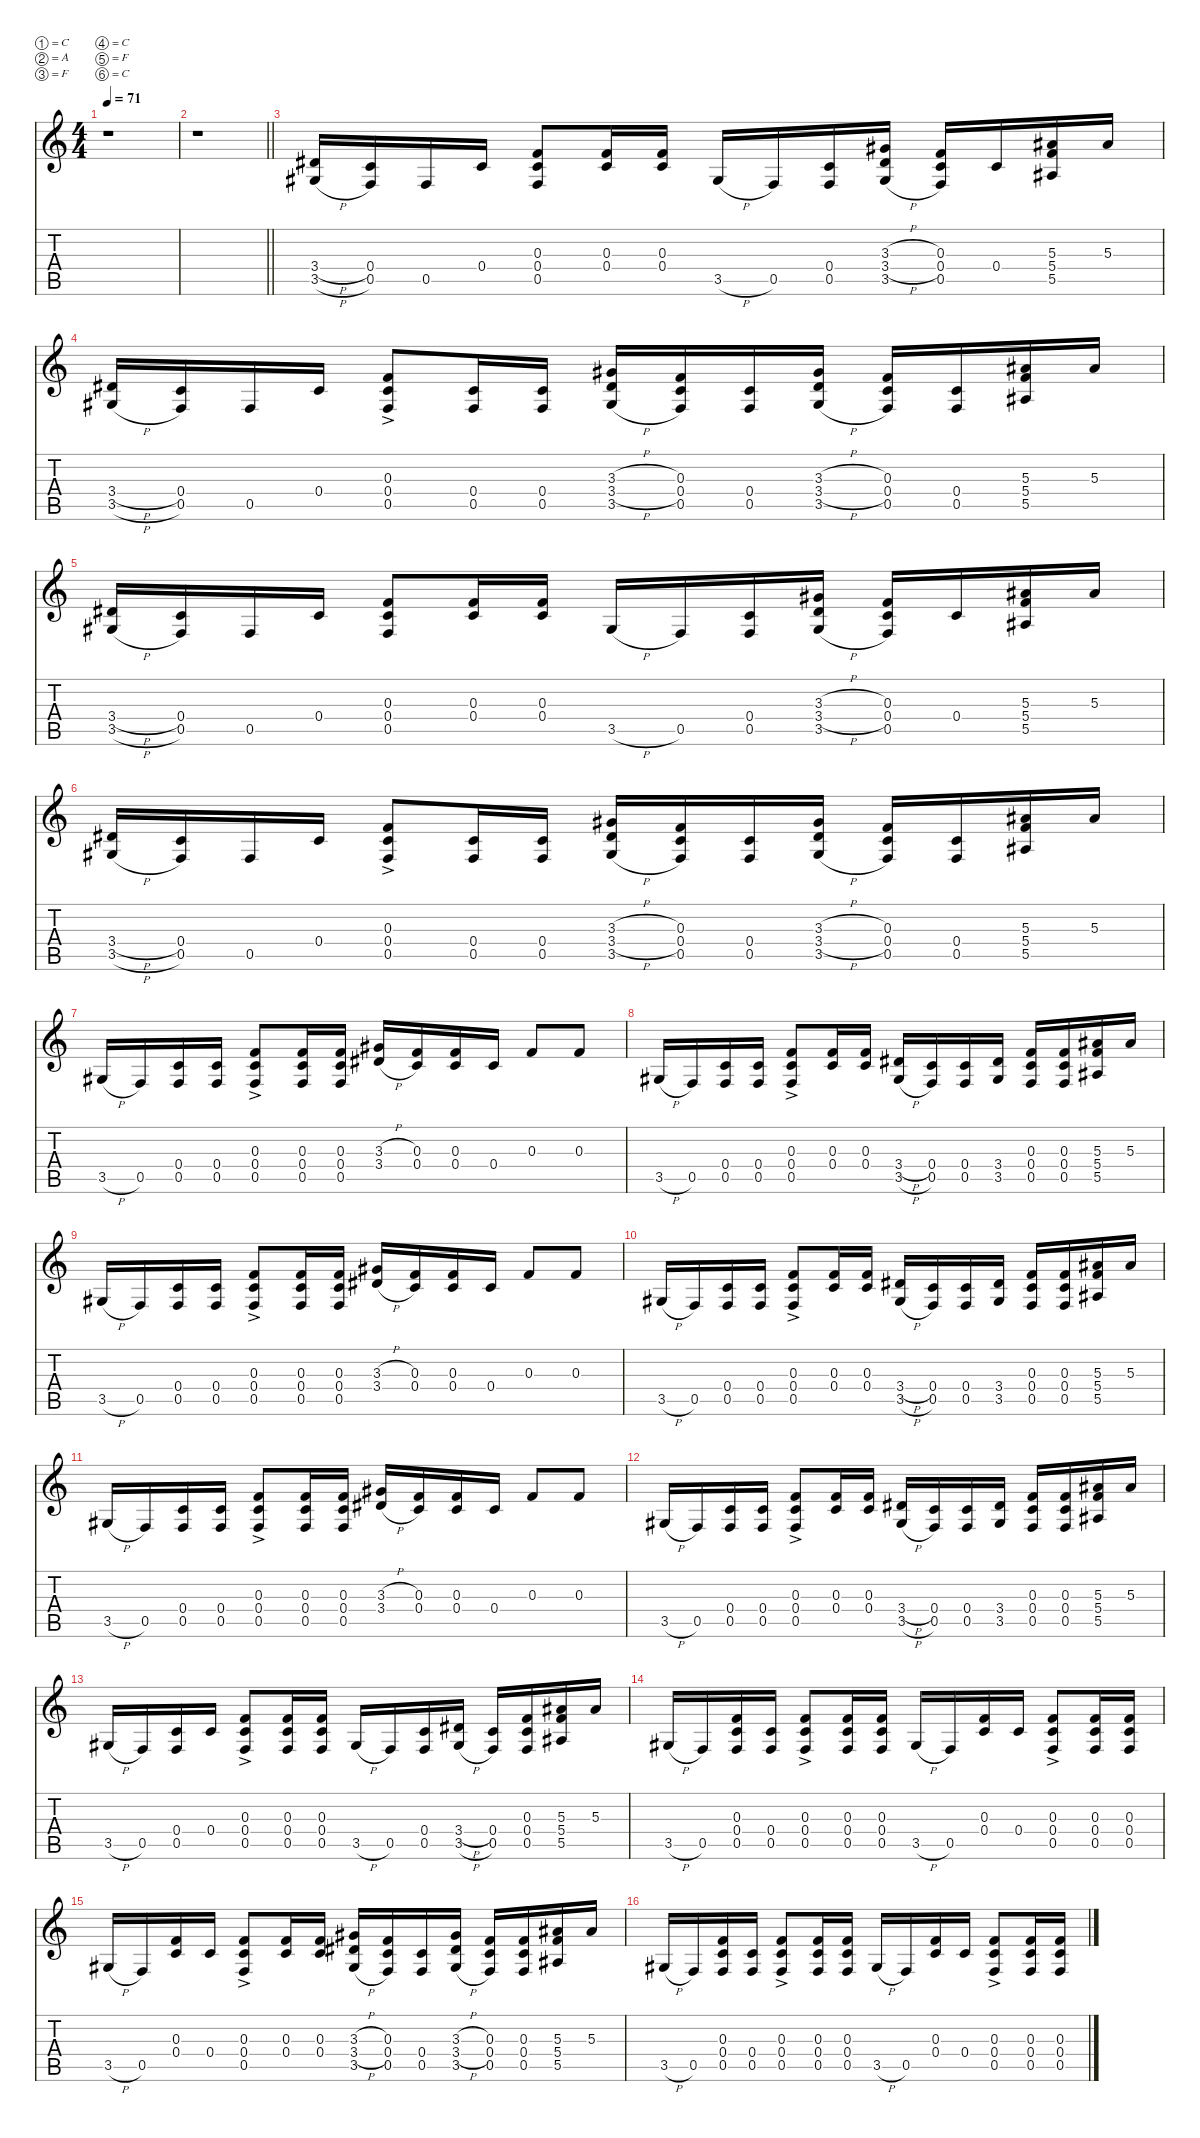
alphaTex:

\defaultSystemsLayout 4
\hideDynamics
\bracketExtendMode nobrackets
\singleTrackTrackNamePolicy hidden
\multiTrackTrackNamePolicy hidden
\firstSystemTrackNameMode fullname
\firstSystemTrackNameOrientation horizontal
\otherSystemsTrackNameOrientation horizontal
\track ("Guitar 1" "el.guit.") {defaultSystemsLayout 4 instrument electricguitarclean}
\staff {score tabs}
\tuning (C4 A3 F3 C3 F2 C2)
\ts (4 4)
\beaming (8 2 2 2 2)
\tempo 71
\clef g2
\ks c
r.1{dy mf instrument electricguitarclean beam Down} |
\barLineRight lightlight
r.1{beam Down} |
(3.4{h acc #} 3.5{h acc #}).16{beam Up} (0.4 0.5).16{beam Up} 0.5.16{beam Up} 0.4.16{beam Up} (0.3 0.4 0.5).8{beam Up} (0.3 0.4).16{beam Up} (0.3 0.4).16{beam Up} 3.5{h acc #}.16{beam Up} 0.5.16{beam Up} (0.4 0.5).16{beam Up} (3.3{h acc #} 3.4{h acc #} 3.5{h acc #}).16{beam Up} (0.3 0.4 0.5).16{beam Up} 0.4.16{beam Up} (5.3{acc #} 5.4 5.5{acc #}).16{beam Up} 5.3{acc #}.16{beam Up} |
(3.4{h acc #} 3.5{h acc #}).16{beam Up} (0.4 0.5).16{beam Up} 0.5.16{beam Up} 0.4.16{beam Up} (0.3{ac} 0.4{ac} 0.5{ac}).8{beam Up} (0.4 0.5).16{beam Up} (0.4 0.5).16{beam Up} (3.3{h acc #} 3.4{h acc #} 3.5{h acc #}).16{beam Up} (0.3 0.4 0.5).16{beam Up} (0.4 0.5).16{beam Up} (3.3{h acc #} 3.4{h acc #} 3.5{h acc #}).16{beam Up} (0.3 0.4 0.5).16{beam Up} (0.4 0.5).16{beam Up} (5.3{acc #} 5.4 5.5{acc #}).16{beam Up} 5.3{acc #}.16{beam Up} |
(3.4{h acc #} 3.5{h acc #}).16{beam Up} (0.4 0.5).16{beam Up} 0.5.16{beam Up} 0.4.16{beam Up} (0.3 0.4 0.5).8{beam Up} (0.3 0.4).16{beam Up} (0.3 0.4).16{beam Up} 3.5{h acc #}.16{beam Up} 0.5.16{beam Up} (0.4 0.5).16{beam Up} (3.3{h acc #} 3.4{h acc #} 3.5{h acc #}).16{beam Up} (0.3 0.4 0.5).16{beam Up} 0.4.16{beam Up} (5.3{acc #} 5.4 5.5{acc #}).16{beam Up} 5.3{acc #}.16{beam Up} |
(3.4{h acc #} 3.5{h acc #}).16{beam Up} (0.4 0.5).16{beam Up} 0.5.16{beam Up} 0.4.16{beam Up} (0.3{ac} 0.4{ac} 0.5{ac}).8{beam Up} (0.4 0.5).16{beam Up} (0.4 0.5).16{beam Up} (3.3{h acc #} 3.4{h acc #} 3.5{h acc #}).16{beam Up} (0.3 0.4 0.5).16{beam Up} (0.4 0.5).16{beam Up} (3.3{h acc #} 3.4{h acc #} 3.5{h acc #}).16{beam Up} (0.3 0.4 0.5).16{beam Up} (0.4 0.5).16{beam Up} (5.3{acc #} 5.4 5.5{acc #}).16{beam Up} 5.3{acc #}.16{beam Up} |
3.5{h acc #}.16{beam Up} 0.5.16{beam Up} (0.4 0.5).16{beam Up} (0.4 0.5).16{beam Up} (0.3{ac} 0.4{ac} 0.5{ac}).8{beam Up} (0.3 0.4 0.5).16{beam Up} (0.3 0.4 0.5).16{beam Up} (3.3{h acc #} 3.4{h acc #}).16{beam Up} (0.3 0.4).16{beam Up} (0.3 0.4).16{beam Up} 0.4.16{beam Up} 0.3.8{beam Up} 0.3.8{beam Up} |
3.5{h acc #}.16{beam Up} 0.5.16{beam Up} (0.4 0.5).16{beam Up} (0.4 0.5).16{beam Up} (0.3{ac} 0.4{ac} 0.5{ac}).8{beam Up} (0.3 0.4).16{beam Up} (0.3 0.4).16{beam Up} (3.4{h acc #} 3.5{h acc #}).16{beam Up} (0.4 0.5).16{beam Up} (0.4 0.5).16{beam Up} (3.4{acc #} 3.5{acc #}).16{beam Up} (0.3 0.4 0.5).16{beam Up} (0.3 0.4 0.5).16{beam Up} (5.3{acc #} 5.4 5.5{acc #}).16{beam Up} 5.3{acc #}.16{beam Up} |
3.5{h acc #}.16{beam Up} 0.5.16{beam Up} (0.4 0.5).16{beam Up} (0.4 0.5).16{beam Up} (0.3{ac} 0.4{ac} 0.5{ac}).8{beam Up} (0.3 0.4 0.5).16{beam Up} (0.3 0.4 0.5).16{beam Up} (3.3{h acc #} 3.4{h acc #}).16{beam Up} (0.3 0.4).16{beam Up} (0.3 0.4).16{beam Up} 0.4.16{beam Up} 0.3.8{beam Up} 0.3.8{beam Up} |
3.5{h acc #}.16{beam Up} 0.5.16{beam Up} (0.4 0.5).16{beam Up} (0.4 0.5).16{beam Up} (0.3{ac} 0.4{ac} 0.5{ac}).8{beam Up} (0.3 0.4).16{beam Up} (0.3 0.4).16{beam Up} (3.4{h acc #} 3.5{h acc #}).16{beam Up} (0.4 0.5).16{beam Up} (0.4 0.5).16{beam Up} (3.4{acc #} 3.5{acc #}).16{beam Up} (0.3 0.4 0.5).16{beam Up} (0.3 0.4 0.5).16{beam Up} (5.3{acc #} 5.4 5.5{acc #}).16{beam Up} 5.3{acc #}.16{beam Up} |
3.5{h acc #}.16{beam Up} 0.5.16{beam Up} (0.4 0.5).16{beam Up} (0.4 0.5).16{beam Up} (0.3{ac} 0.4{ac} 0.5{ac}).8{beam Up} (0.3 0.4 0.5).16{beam Up} (0.3 0.4 0.5).16{beam Up} (3.3{h acc #} 3.4{h acc #}).16{beam Up} (0.3 0.4).16{beam Up} (0.3 0.4).16{beam Up} 0.4.16{beam Up} 0.3.8{beam Up} 0.3.8{beam Up} |
3.5{h acc #}.16{beam Up} 0.5.16{beam Up} (0.4 0.5).16{beam Up} (0.4 0.5).16{beam Up} (0.3{ac} 0.4{ac} 0.5{ac}).8{beam Up} (0.3 0.4).16{beam Up} (0.3 0.4).16{beam Up} (3.4{h acc #} 3.5{h acc #}).16{beam Up} (0.4 0.5).16{beam Up} (0.4 0.5).16{beam Up} (3.4{acc #} 3.5{acc #}).16{beam Up} (0.3 0.4 0.5).16{beam Up} (0.3 0.4 0.5).16{beam Up} (5.3{acc #} 5.4 5.5{acc #}).16{beam Up} 5.3{acc #}.16{beam Up} |
3.5{h acc #}.16{beam Up} 0.5.16{beam Up} (0.4 0.5).16{beam Up} 0.4.16{beam Up} (0.3{ac} 0.4{ac} 0.5{ac}).8{beam Up} (0.3 0.4 0.5).16{beam Up} (0.3 0.4 0.5).16{beam Up} 3.5{h acc #}.16{beam Up} 0.5.16{beam Up} (0.4 0.5).16{beam Up} (3.4{h acc #} 3.5{h acc #}).16{beam Up} (0.4 0.5).16{beam Up} (0.3 0.4 0.5).16{beam Up} (5.3{acc #} 5.4 5.5{acc #}).16{beam Up} 5.3{acc #}.16{beam Up} |
3.5{h acc #}.16{beam Up} 0.5.16{beam Up} (0.3 0.4 0.5).16{beam Up} (0.4 0.5).16{beam Up} (0.3{ac} 0.4{ac} 0.5{ac}).8{beam Up} (0.3 0.4 0.5).16{beam Up} (0.3 0.4 0.5).16{beam Up} 3.5{h acc #}.16{beam Up} 0.5.16{beam Up} (0.3 0.4).16{beam Up} 0.4.16{beam Up} (0.3{ac} 0.4{ac} 0.5{ac}).8{beam Up} (0.3 0.4 0.5).16{beam Up} (0.3 0.4 0.5).16{beam Up} |
3.5{h acc #}.16{beam Up} 0.5.16{beam Up} (0.3 0.4).16{beam Up} 0.4.16{beam Up} (0.3{ac} 0.4{ac} 0.5{ac}).8{beam Up} (0.3 0.4).16{beam Up} (0.3 0.4).16{beam Up} (3.3{h acc #} 3.4{h acc #} 3.5{h acc #}).16{beam Up} (0.3 0.4 0.5).16{beam Up} (0.4 0.5).16{beam Up} (3.3{h acc #} 3.4{h acc #} 3.5{h acc #}).16{beam Up} (0.3 0.4 0.5).16{beam Up} (0.3 0.4 0.5).16{beam Up} (5.3{acc #} 5.4 5.5{acc #}).16{beam Up} 5.3{acc #}.16{beam Up} |
3.5{h acc #}.16{beam Up} 0.5.16{beam Up} (0.3 0.4 0.5).16{beam Up} (0.4 0.5).16{beam Up} (0.3{ac} 0.4{ac} 0.5{ac}).8{beam Up} (0.3 0.4 0.5).16{beam Up} (0.3 0.4 0.5).16{beam Up} 3.5{h acc #}.16{beam Up} 0.5.16{beam Up} (0.3 0.4).16{beam Up} 0.4.16{beam Up} (0.3{ac} 0.4{ac} 0.5{ac}).8{beam Up} (0.3 0.4 0.5).16{beam Up} (0.3 0.4 0.5).16{beam Up}
